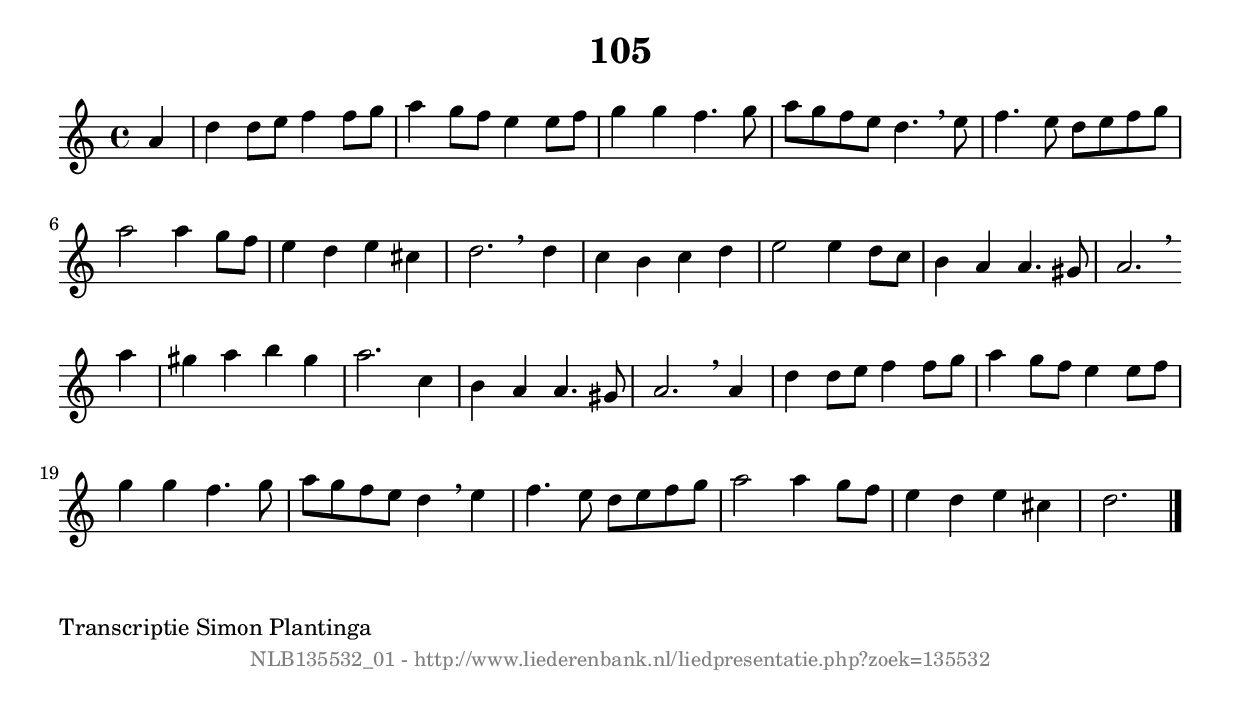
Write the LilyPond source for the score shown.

%
% produced by wce2krn 1.64 (7 June 2014)
%
\version"2.16"
#(append! paper-alist '(("long" . (cons (* 210 mm) (* 2000 mm)))))
#(set-default-paper-size "long")
sb = {\breathe}
mBreak = {\breathe }
bBreak = {\breathe }
x = {\once\override NoteHead #'style = #'cross }
gl=\glissando
itime={\override Staff.TimeSignature #'stencil = ##f }
ficta = {\once\set suggestAccidentals = ##t}
fine = {\once\override Score.RehearsalMark #'self-alignment-X = #1 \mark \markup {\italic{Fine}}}
dc = {\once\override Score.RehearsalMark #'self-alignment-X = #1 \mark \markup {\italic{D.C.}}}
dcf = {\once\override Score.RehearsalMark #'self-alignment-X = #1 \mark \markup {\italic{D.C. al Fine}}}
dcc = {\once\override Score.RehearsalMark #'self-alignment-X = #1 \mark \markup {\italic{D.C. al Coda}}}
ds = {\once\override Score.RehearsalMark #'self-alignment-X = #1 \mark \markup {\italic{D.S.}}}
dsf = {\once\override Score.RehearsalMark #'self-alignment-X = #1 \mark \markup {\italic{D.S. al Fine}}}
dsc = {\once\override Score.RehearsalMark #'self-alignment-X = #1 \mark \markup {\italic{D.S. al Coda}}}
pv = {\set Score.repeatCommands = #'((volta "1"))}
sv = {\set Score.repeatCommands = #'((volta "2"))}
tv = {\set Score.repeatCommands = #'((volta "3"))}
qv = {\set Score.repeatCommands = #'((volta "4"))}
xv = {\set Score.repeatCommands = #'((volta #f))}
\header{ tagline = ""
title = "105"
}
\score {{
\key d \dorian
\relative g'
{
\set melismaBusyProperties = #'()
\partial 32*8
\time 4/4
\tempo 4=120
\override Score.MetronomeMark #'transparent = ##t
\override Score.RehearsalMark #'break-visibility = #(vector #t #t #f)
a4 | d4 d8 e8 f4 f8 g8 | a4 g8 f8 e4 e8 f8 | g4 g4 f4. g8 | a8 g8 f8 e8 d4. \mBreak
e8 | f4. e8 d8 e8 f8 g8 | a2 a4 g8 f8 | e4 d4 e4 cis4 | d2. \bar ":|:" \bBreak
d4 | c4 b4 c4 d4 | e2 e4 d8 c8 | b4 a4 a4. gis8 | a2. \bar ":|:" \bBreak
a'4 | gis4 a4 b4 gis4 | a2. c,4 | b4 a4 a4. gis8 | a2. \mBreak
a4 | d4 d8 e8 f4 f8 g8 | a4 g8 f8 e4 e8 f8 | g4 g4 f4. g8 | a8 g8 f8 e8 d4 \mBreak
e4 | f4. e8 d8 e8 f8 g8 | a2 a4 g8 f8 | e4 d4 e4 cis4 | d2. \bar "|."
 }}
 \midi { }
 \layout {
            indent = 0.0\cm
}
}
\markup { \wordwrap-string #" 
Transcriptie Simon Plantinga
"}
\markup { \vspace #0 } \markup { \with-color #grey \fill-line { \center-column { \smaller "NLB135532_01 - http://www.liederenbank.nl/liedpresentatie.php?zoek=135532" } } }
